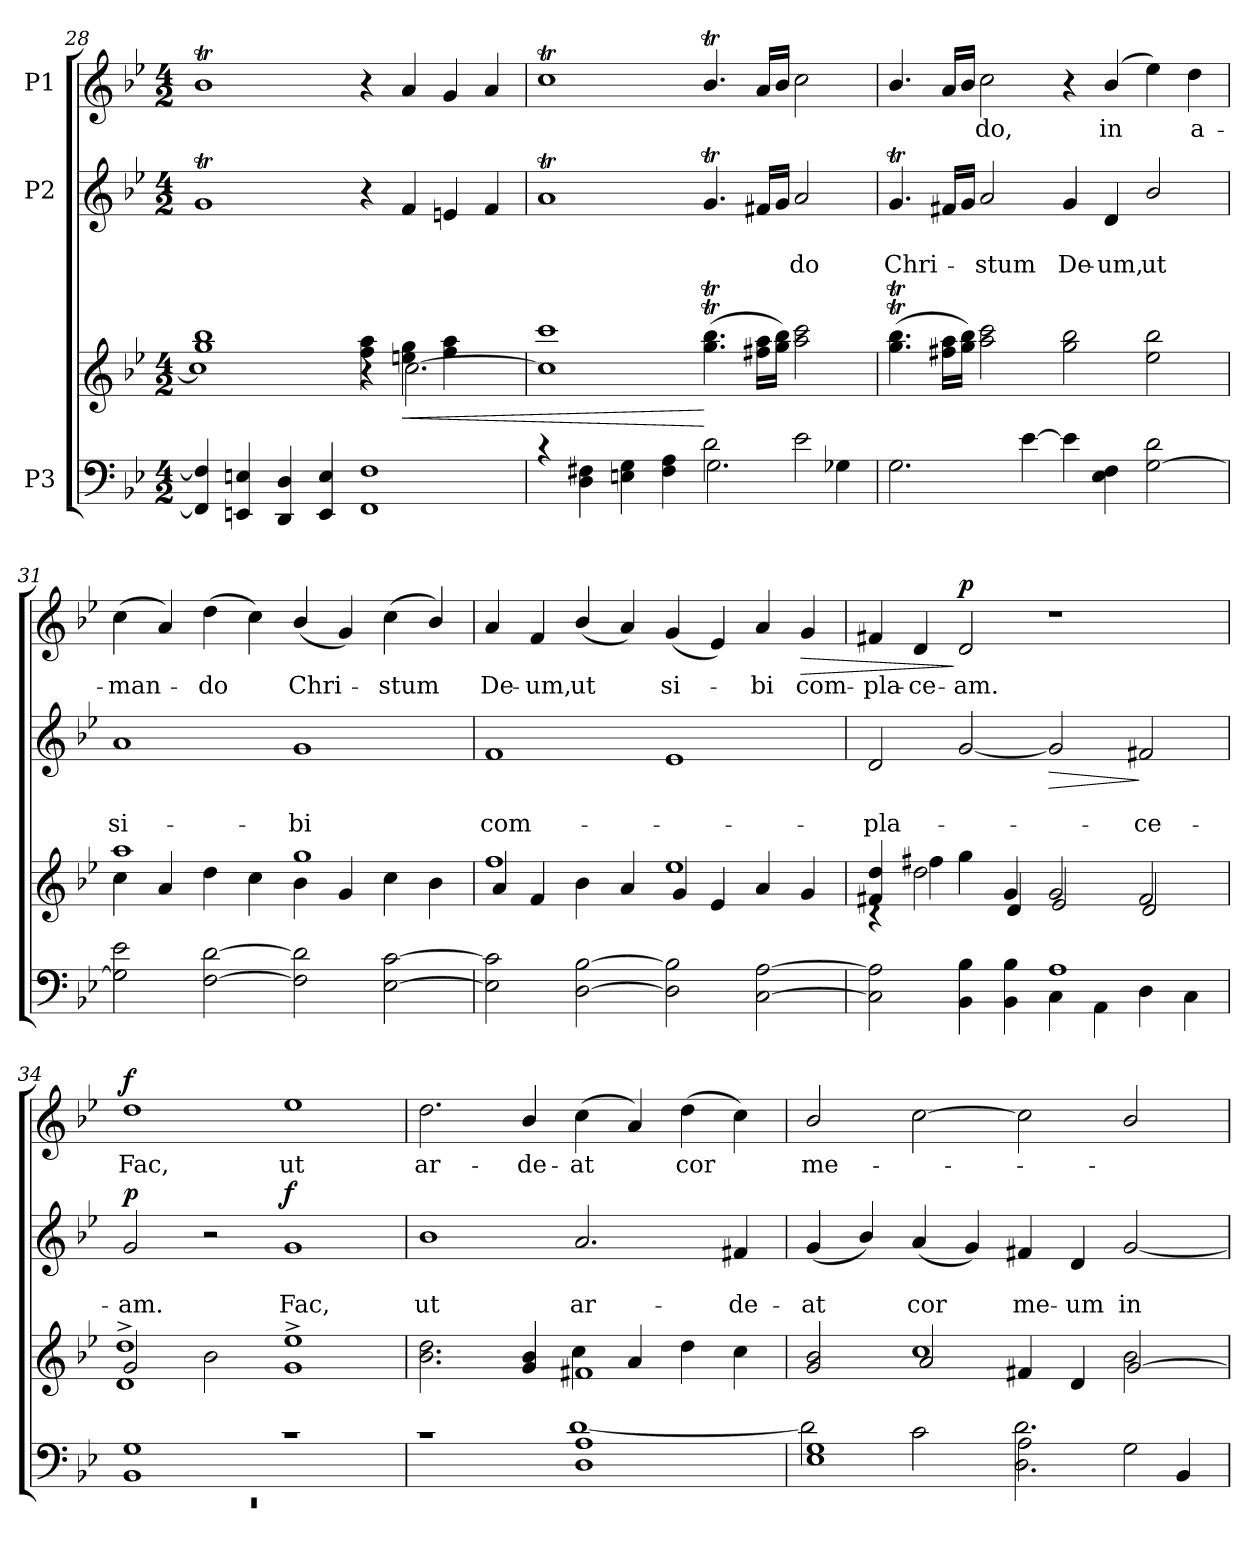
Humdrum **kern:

**kern	**kern	**dynam	**kern	**text	**text	**dynam	**kern	**text	**dynam
*part3	*part3	*part3	*part2	*part2	*part2	*part2	*part1	*part1	*part1
*staff4	*staff3	*staff3/4	*staff2	*staff2	*staff2	*staff2	*staff1	*staff1	*staff1
*I"P3	*	*	*I"P2	*	*	*	*I"P1	*	*
*clefF4	*clefG2	*	*clefG2	*	*	*	*clefG2	*	*
*k[b-e-]	*k[b-e-]	*	*k[b-e-]	*	*	*	*k[b-e-]	*	*
*B-:	*B-:	*	*B-:	*	*	*	*B-:	*	*
*M4/2	*M4/2	*	*M4/2	*	*	*	*M4/2	*	*
=28	=28	=28	=28	=28	=28	=28	=28	=28	=28
*^	*^	*	*	*	*	*	*	*	*
*	*	*	*^	*	*	*	*	*	*	*	*
4FF/] 4F/]	0ryy	0ryy	1gg 1bb-	1cc]	.	1gT	.	.	.	1b-T	.	.
4EEn/ 4En/	.	.	.	.	.	.	.	.	.	.	.	.
4DD/ 4D/	.	.	.	.	.	.	.	.	.	.	.	.
4EE/ 4E/	.	.	.	.	.	.	.	.	.	.	.	.
1FF 1F	.	.	4ff\ 4aa\	4r	.	4r	.	.	.	4r	.	.
!	!	!	!	!	!LO:HP:b	!	!	!	!	!	!	!
.	.	.	4een\ 4gg\	[<2.cc\	<	4f/	.	.	.	4a/	.	.
.	.	.	4ff\ 4aa\	.	.	4en/	.	.	.	4g/	.	.
.	.	.	4ryy	.	.	4f/	.	.	.	4a/	.	.
!!LO:LB:g=z
=29	=29	=29	=29	=29	=29	=29	=29	=29	=29	=29	=29	=29
4rc	1ryy	0ryy	0ryy	1cc] 1ccc	.	1at	.	.	.	1ccT	.	.
4D\ 4F#X\	.	.	.	.	.	.	.	.	.	.	.	.
4En\ 4G\	.	.	.	.	.	.	.	.	.	.	.	.
4F#\ 4A\	.	.	.	.	.	.	.	.	.	.	.	.
2d\	2.G\	.	.	(>4.gg\T 4.bb-\T	[	4.gT/	.	.	.	4.b-T/	.	.
.	.	.	.	16ff#X\ 16aa\LL	.	16f#X/LL	.	.	.	16a/LL	.	.
.	.	.	.	16gg\ 16bb-\JJ)	.	16g/JJ	.	.	.	16b-/JJ	.	.
!	!	!	!	!	!	!	!	!LO:LY:b	!	!	!	!
2e-\	.	.	.	2aa\ 2ccc\	.	2a/	.	-do	.	2cc\	.	.
.	4G-X\	.	.	.	.	.	.	.	.	.	.	.
=30	=30	=30	=30	=30	=30	=30	=30	=30	=30	=30	=30	=30
!	!	!	!	!	!	!	!	!LO:LY:b	!	!	!	!
2.G\	0ryy	0ryy	0ryy	(>4.gg\T 4.bb-\T	.	4.gT/	.	Chri-	.	4.b-/	.	.
.	.	.	.	16ff#X\ 16aa\LL	.	16f#X/LL	.	.	.	16a/LL	.	.
.	.	.	.	16gg\ 16bb-\JJ)	.	16g/JJ	.	.	.	16b-/JJ	.	.
!	!	!	!	!	!	!	!	!LO:LY:b	!	!	!LO:LY:b	!
.	.	.	.	2aa\ 2ccc\	.	2a/	.	-stum	.	2cc\	-do,	.
[>4e-\	.	.	.	.	.	.	.	.	.	.	.	.
!	!	!	!	!	!	!	!	!LO:LY:b	!	!	!	!
4e-\]	.	.	.	2gg\ 2bb-\	.	4g/	.	De-	.	4r	.	.
!	!	!	!	!	!	!	!	!LO:LY:b	!	!	!LO:LY:b	!
4E-\ 4F\	.	.	.	.	.	4d/	.	-um,	.	(>4b-/	in	.
!	!	!	!	!	!	!	!	!LO:LY:b	!	!	!	!
[<2G\ 2d\	.	.	.	2ee-\ 2bb-\	.	2b-/	.	ut	.	4ee-\)	.	.
!	!	!	!	!	!	!	!	!	!	!	!LO:LY:b	!
.	.	.	.	.	.	.	.	.	.	4dd\	a-	.
=31	=31	=31	=31	=31	=31	=31	=31	=31	=31	=31	=31	=31
!	!	!	!	!	!	!	!	!LO:LY:b	!	!	!LO:LY:b	!
2G\] 2e-\	0ryy	0ryy	1aa	4cc\	.	1a	.	si-	.	(>4cc\	-man-	.
.	.	.	.	4a/	.	.	.	.	.	4a/)	.	.
!	!	!	!	!	!	!	!	!	!	!	!LO:LY:b	!
[<2F\ [>2d\	.	.	.	4dd\	.	.	.	.	.	(>4dd\	-do	.
.	.	.	.	4cc\	.	.	.	.	.	4cc\)	.	.
!	!	!	!	!	!	!	!	!LO:LY:b	!	!	!LO:LY:b	!
2F\] 2d\]	.	.	1gg	4b-\	.	1g	.	-bi	.	(<4b-/	Chri-	.
.	.	.	.	4g/	.	.	.	.	.	4g/)	.	.
!	!	!	!	!	!	!	!	!	!	!	!LO:LY:b	!
[<2E-\ [>2c\	.	.	.	4cc\	.	.	.	.	.	(>4cc\	-stum	.
.	.	.	.	4b-\	.	.	.	.	.	4b-/)	.	.
!!LO:LB:g=z
=32	=32	=32	=32	=32	=32	=32	=32	=32	=32	=32	=32	=32
!	!	!	!	!	!	!	!	!LO:LY:b	!	!	!LO:LY:b	!
2E-\] 2c\]	0ryy	0ryy	1ff	4a/	.	1f	.	com-	.	4a/	De-	.
!	!	!	!	!	!	!	!	!	!	!	!LO:LY:b	!
.	.	.	.	4f/	.	.	.	.	.	4f/	-um,	.
!	!	!	!	!	!	!	!	!	!	!	!LO:LY:b	!
[<2D\ [>2B-\	.	.	.	4b-\	.	.	.	.	.	(<4b-/	ut	.
.	.	.	.	4a/	.	.	.	.	.	4a/)	.	.
!	!	!	!	!	!	!	!	!	!	!	!LO:LY:b	!
2D\] 2B-\]	.	.	1ee-	4g/	.	1e-	.	.	.	(<4g/	si-	.
.	.	.	.	4e-/	.	.	.	.	.	4e-/)	.	.
!	!	!	!	!	!	!	!	!	!	!	!LO:LY:b	!
[<2C\ [>2A\	.	.	.	4a/	.	.	.	.	.	4a/	-bi	.
!	!	!	!	!	!	!	!	!	!	!	!LO:LY:b	!LO:HP:b
.	.	.	.	4g/	.	.	.	.	.	4g/	com-	>
=33	=33	=33	=33	=33	=33	=33	=33	=33	=33	=33	=33	=33
!	!	!	!	!	!	!	!	!LO:LY:b	!	!	!LO:LY:b	!
2C\] 2A\]	1ryy	0ryy	4rc	4f#X/ 4dd/	.	2d/	.	-pla-	.	4f#X/	-pla-	.
!	!	!	!	!	!	!	!	!	!	!	!LO:LY:b	!
.	.	.	2dd\	4ff#X\	.	.	.	.	.	4d/	-ce-	.
!	!	!	!	!	!	!	!	!	!	!	!LO:LY:b	!LO:DY:n=1:a
4BB-\ 4B-\	.	.	.	4gg\	.	[<2g/	.	.	.	2d/	-am.	] p
4BB-\ 4B-\	.	.	4g/	4d/	.	.	.	.	.	.	.	.
!	!	!	!	!	!	!	!	!	!LO:HP:b	!	!	!
4C\	1A	.	2g/	2e-/	.	2g/]	.	.	>	1r	.	.
4AA\	.	.	.	.	.	.	.	.	.	.	.	.
!	!	!	!	!	!	!	!	!LO:LY:b	!	!	!	!
4D\	.	.	2f#i/	2d/	.	2f#X/	.	-ce-	]	.	.	.
4C\	.	.	.	.	.	.	.	.	.	.	.	.
=34	=34	=34	=34	=34	=34	=34	=34	=34	=34	=34	=34	=34
!	!LO:N:vis=1	!	!	!	!	!	!	!LO:LY:b	!LO:DY:a	!	!LO:LY:b	!LO:DY:a
1BB- 1G	0rEE	0ryy	2g/	1d^< 1dd^<	.	2g/	.	-am.	p	1dd	Fac,	f
.	.	.	2b-\	.	.	2r	.	.	.	.	.	.
!	!	!	!	!	!	!	!	!LO:LY:b	!LO:DY:a	!	!LO:LY:b	!
1rc	.	.	1ryy	1g^> 1ee-^>	.	1g	.	Fac,	f	1ee-	ut	.
=35	=35	=35	=35	=35	=35	=35	=35	=35	=35	=35	=35	=35
!	!	!	!	!	!	!	!	!LO:LY:b	!	!	!LO:LY:b	!
1rc	1ryy	0ryy	1ryy	2.b-\ 2.dd\	.	1b-	.	ut	.	2.dd\	ar-	.
!	!	!	!	!	!	!	!	!	!	!	!LO:LY:b	!
.	.	.	.	4g/ 4b-/	.	.	.	.	.	4b-/	-de-	.
!	!	!	!	!	!	!	!	!LO:LY:b	!	!	!LO:LY:b	!
1D 1A	[>1d	.	1f#X	4cc\	.	2.a/	.	ar-	.	(>4cc\	-at	.
.	.	.	.	4a/	.	.	.	.	.	4a/)	.	.
!	!	!	!	!	!	!	!	!	!	!	!LO:LY:b	!
.	.	.	.	4dd\	.	.	.	.	.	(>4dd\	cor	.
!	!	!	!	!	!	!	!	!LO:LY:b	!	!	!	!
.	.	.	.	4cc\	.	4f#X/	.	-de-	.	4cc\)	.	.
!!LO:PB:g=z
=36	=36	=36	=36	=36	=36	=36	=36	=36	=36	=36	=36	=36
!	!	!	!	!	!	!	!	!LO:LY:b	!	!	!LO:LY:b	!
1E- 1G	2d\]	0ryy	2ryy	2g/ 2b-/	.	(<4g/	.	-at	.	2b-/	me-	.
.	.	.	.	.	.	4b-/)	.	.	.	.	.	.
!	!	!	!	!	!	!	!	!LO:LY:b	!	!	!	!
.	2c\	.	1cc	2a/	.	(<4a/	.	cor	.	[>2cc\	.	.
.	.	.	.	.	.	4g/)	.	.	.	.	.	.
!	!	!	!	!	!	!	!	!LO:LY:b	!	!	!	!
2A\	2.D\ 2.d\	.	.	4f#X/	.	4f#X/	.	me-	.	2cc\]	.	.
!	!	!	!	!	!	!	!	!LO:LY:b	!	!	!	!
.	.	.	.	4d/	.	4d/	.	-um	.	.	.	.
!	!	!	!	!	!	!	!	!LO:LY:b	!	!	!	!
2G\	.	.	2b-\	[>2g/	.	[<2g/	.	in	.	2b-/	.	.
.	4BB-/	.	.	.	.	.	.	.	.	.	.	.
*v	*v	*	*	*	*	*	*	*	*	*	*	*
*	*v	*v	*v	*	*	*	*	*	*	*	*
=	=	=	=	=	=	=	=	=	=
*-	*-	*-	*-	*-	*-	*-	*-	*-	*-
